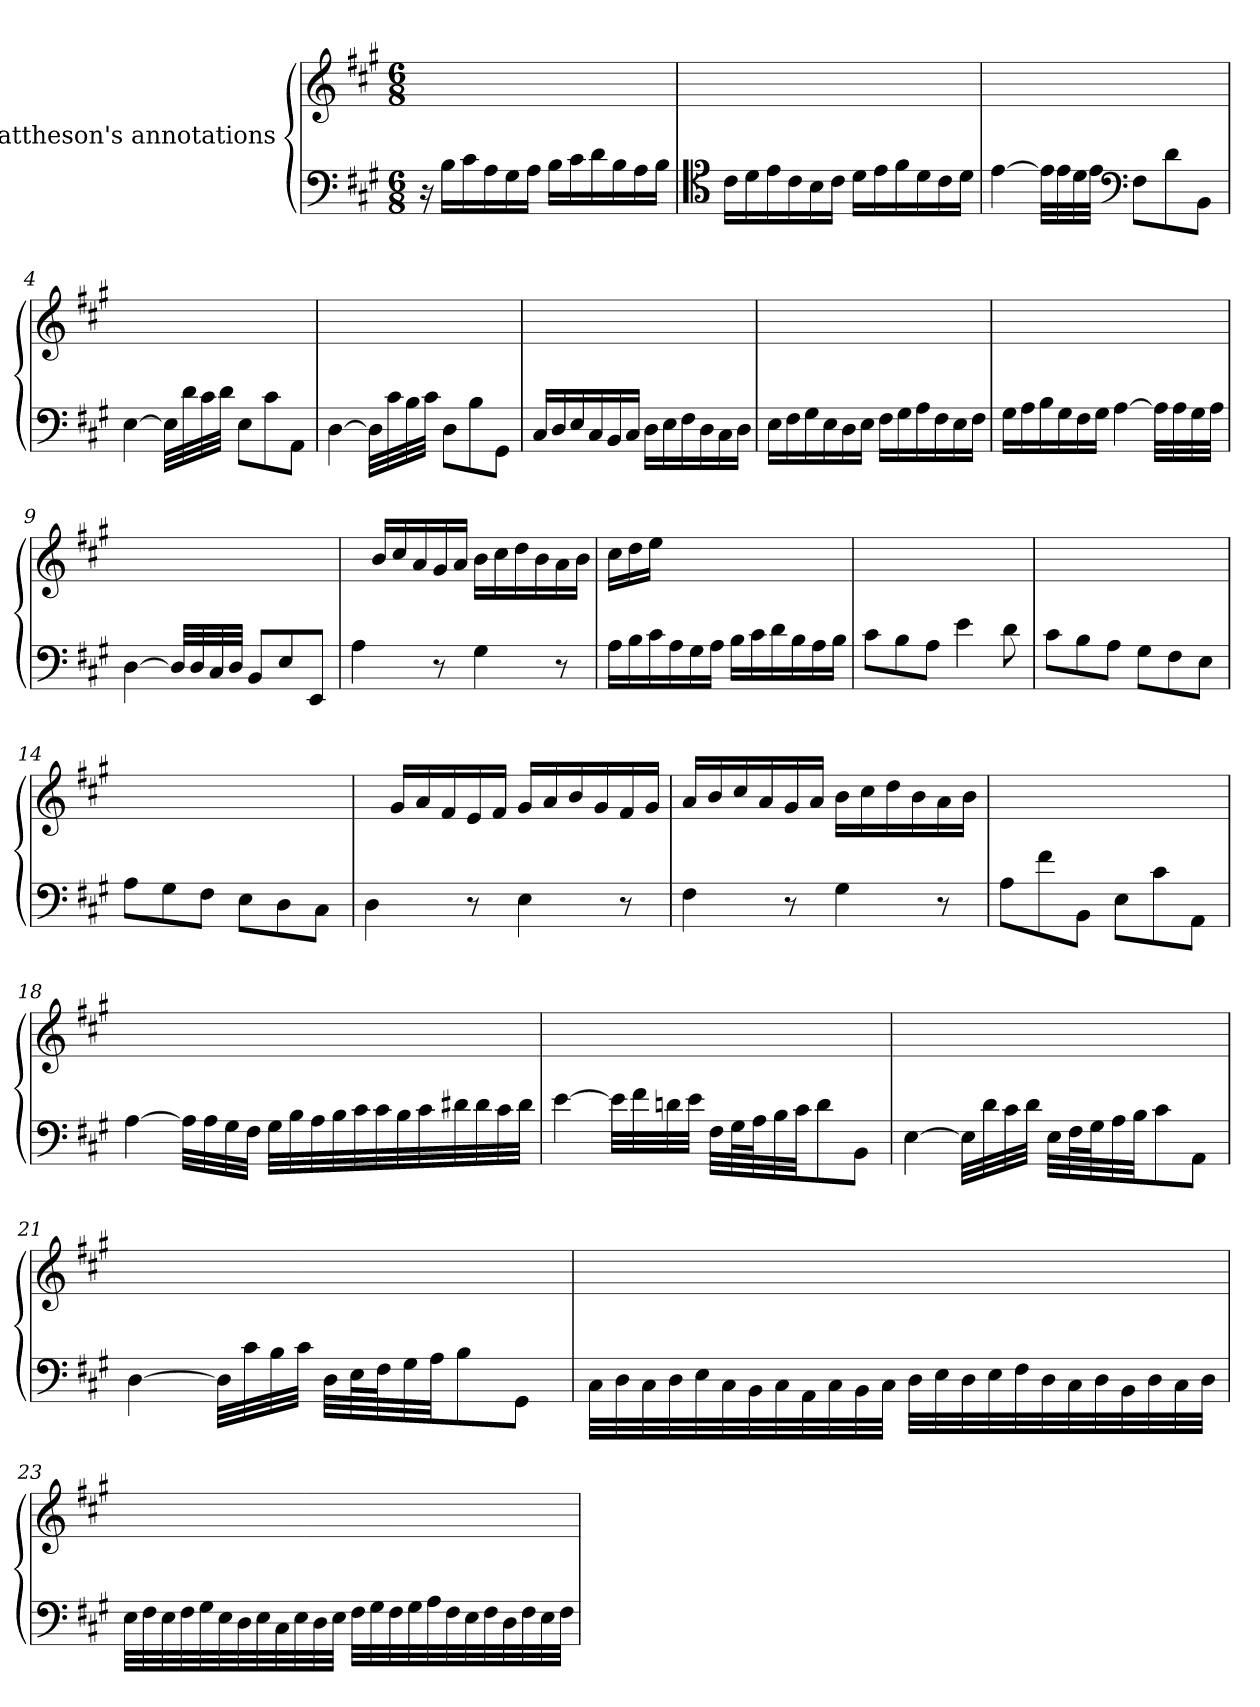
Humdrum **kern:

**kern	**dynam	**kern
*part2	*part2	*part1
*staff2	*staff2	*staff1
*	*	*I"Mattheson's annotations
*clefF4	*	*clefG2
*k[f#c#g#]	*	*k[f#c#g#]
*M6/8	*	*M6/8
=1	=1	=1
!	!LO:DY:a	!
16r	A giusto tempo.	2.ryy
16B\LL	.	.
16c#\	.	.
16A\	.	.
16G#\	.	.
16A\JJ	.	.
16B\LL	.	.
16c#\	.	.
16d\	.	.
16B\	.	.
16A\	.	.
16B\JJ	.	.
=2	=2	=2
*clefC4	*	*
16c#\LL	.	2.ryy
16d\	.	.
16e\	.	.
16c#\	.	.
16B\	.	.
16c#\JJ	.	.
16d\LL	.	.
16e\	.	.
16f#\	.	.
16d\	.	.
16c#\	.	.
16d\JJ	.	.
=3	=3	=3
[4e\	.	2.ryy
32e\LLL]	.	.
32e\	.	.
32d\	.	.
32e\JJJ	.	.
*clefF4	*	*
8F#\L	.	.
8d\	.	.
8BB\J	.	.
=4	=4	=4
[4E\	.	2.ryy
32E\LLL]	.	.
32d\	.	.
32c#\	.	.
32d\JJJ	.	.
8E\L	.	.
8c#\	.	.
8AA\J	.	.
=5	=5	=5
[4D\	.	2.ryy
32D\LLL]	.	.
32c#\	.	.
32B\	.	.
32c#\JJJ	.	.
8D\L	.	.
8B\	.	.
8GG#\J	.	.
=6	=6	=6
16C#/LL	.	2.ryy
16D/	.	.
16E/	.	.
16C#/	.	.
16BB/	.	.
16C#/JJ	.	.
16D\LL	.	.
16E\	.	.
16F#\	.	.
16D\	.	.
16C#\	.	.
16D\JJ	.	.
=7	=7	=7
16E\LL	.	2.ryy
16F#\	.	.
16G#\	.	.
16E\	.	.
16D\	.	.
16E\JJ	.	.
16F#\LL	.	.
16G#\	.	.
16A\	.	.
16F#\	.	.
16E\	.	.
16F#\JJ	.	.
=8	=8	=8
16G#\LL	.	2.ryy
16A\	.	.
16B\	.	.
16G#\	.	.
16F#\	.	.
16G#\JJ	.	.
[4A\	.	.
32A\LLL]	.	.
32A\	.	.
32G#\	.	.
32A\JJJ	.	.
=9	=9	=9
[4D\	.	2.ryy
32D/LLL]	.	.
32D/	.	.
32C#/	.	.
32D/JJJ	.	.
8BB/L	.	.
8E/	.	.
8EE/J	.	.
=10	=10	=10
4A\	.	16ryy
.	.	16b/LL
.	.	16cc#/
.	.	16a/
8r	.	16g#/
.	.	16a/JJ
4G#\	.	16b\LL
.	.	16cc#\
.	.	16dd\
.	.	16b\
8r	.	16a\
.	.	16b\JJ
=11	=11	=11
16A\LL	.	16cc#\LL
16B\	.	16dd\
16c#\	.	16ee\JJ
16A\	.	2ryy
16G#\	.	.
16A\JJ	.	.
16B\LL	.	.
16c#\	.	.
16d\	.	.
16B\	.	.
16A\	.	.
16B\JJ	.	16ryy
=12	=12	=12
8c#\L	.	2.ryy
8B\	.	.
8A\J	.	.
4e\	.	.
8d\	.	.
=13	=13	=13
8c#\L	.	2.ryy
8B\	.	.
8A\J	.	.
8G#\L	.	.
8F#\	.	.
8E\J	.	.
=14	=14	=14
8A\L	.	2.ryy
8G#\	.	.
8F#\J	.	.
8E\L	.	.
8D\	.	.
8C#\J	.	.
=15	=15	=15
4D\	.	16ryy
.	.	16g#/LL
.	.	16a/
.	.	16f#/
8r	.	16e/
.	.	16f#/JJ
4E\	.	16g#/LL
.	.	16a/
.	.	16b/
.	.	16g#/
8r	.	16f#/
.	.	16g#/JJ
=16	=16	=16
4F#\	.	16a/LL
.	.	16b/
.	.	16cc#/
.	.	16a/
8r	.	16g#/
.	.	16a/JJ
4G#\	.	16b\LL
.	.	16cc#\
.	.	16dd\
.	.	16b\
8r	.	16a\
.	.	16b\JJ
=17	=17	=17
8A\L	.	2.ryy
8f#\	.	.
8BB\J	.	.
8E\L	.	.
8c#\	.	.
8AA\J	.	.
=18	=18	=18
[4A\	.	2.ryy
32A\LLL]	.	.
32A\	.	.
32G#\	.	.
32F#\JJJ	.	.
32G#\LLL	.	.
32B\	.	.
32A\	.	.
32B\	.	.
32c#\	.	.
32c#\	.	.
32B\	.	.
32c#\	.	.
32d#X\	.	.
32d#\	.	.
32c#\	.	.
32d#\JJJ	.	.
=19	=19	=19
[4e\	.	2.ryy
32e\LLL]	.	.
32f#\	.	.
32dn\	.	.
32e\JJJ	.	.
32F#\LLL	.	.
64G#\L	.	.
64A\J	.	.
32B\	.	.
32c#\JJ	.	.
8d\	.	.
8BB\J	.	.
=20	=20	=20
[4E\	.	2.ryy
32E\LLL]	.	.
32d\	.	.
32c#\	.	.
32d\JJJ	.	.
32E\LLL	.	.
64F#\L	.	.
64G#\J	.	.
32A\	.	.
32B\JJ	.	.
8c#\	.	.
8AA\J	.	.
=21	=21	=21
[4D\	.	2.ryy
32D\LLL]	.	.
32c#\	.	.
32B\	.	.
32c#\JJJ	.	.
32D\LLL	.	.
64E\L	.	.
64F#\J	.	.
32G#\	.	.
32A\JJ	.	.
8B\	.	.
8GG#\J	.	.
=22	=22	=22
32C#\LLL	.	2.ryy
32D\	.	.
32C#\	.	.
32D\	.	.
32E\	.	.
32C#\	.	.
32BB\	.	.
32C#\	.	.
32AA\	.	.
32C#\	.	.
32BB\	.	.
32C#\JJJ	.	.
32D\LLL	.	.
32E\	.	.
32D\	.	.
32E\	.	.
32F#\	.	.
32D\	.	.
32C#\	.	.
32D\	.	.
32BB\	.	.
32D\	.	.
32C#\	.	.
32D\JJJ	.	.
=23	=23	=23
32E\LLL	.	2.ryy
32F#\	.	.
32E\	.	.
32F#\	.	.
32G#\	.	.
32E\	.	.
32D\	.	.
32E\	.	.
32C#\	.	.
32E\	.	.
32D\	.	.
32E\JJJ	.	.
32F#\LLL	.	.
32G#\	.	.
32F#\	.	.
32G#\	.	.
32A\	.	.
32F#\	.	.
32E\	.	.
32F#\	.	.
32D\	.	.
32F#\	.	.
32E\	.	.
32F#\JJJ	.	.
=	=	=
*-	*-	*-
